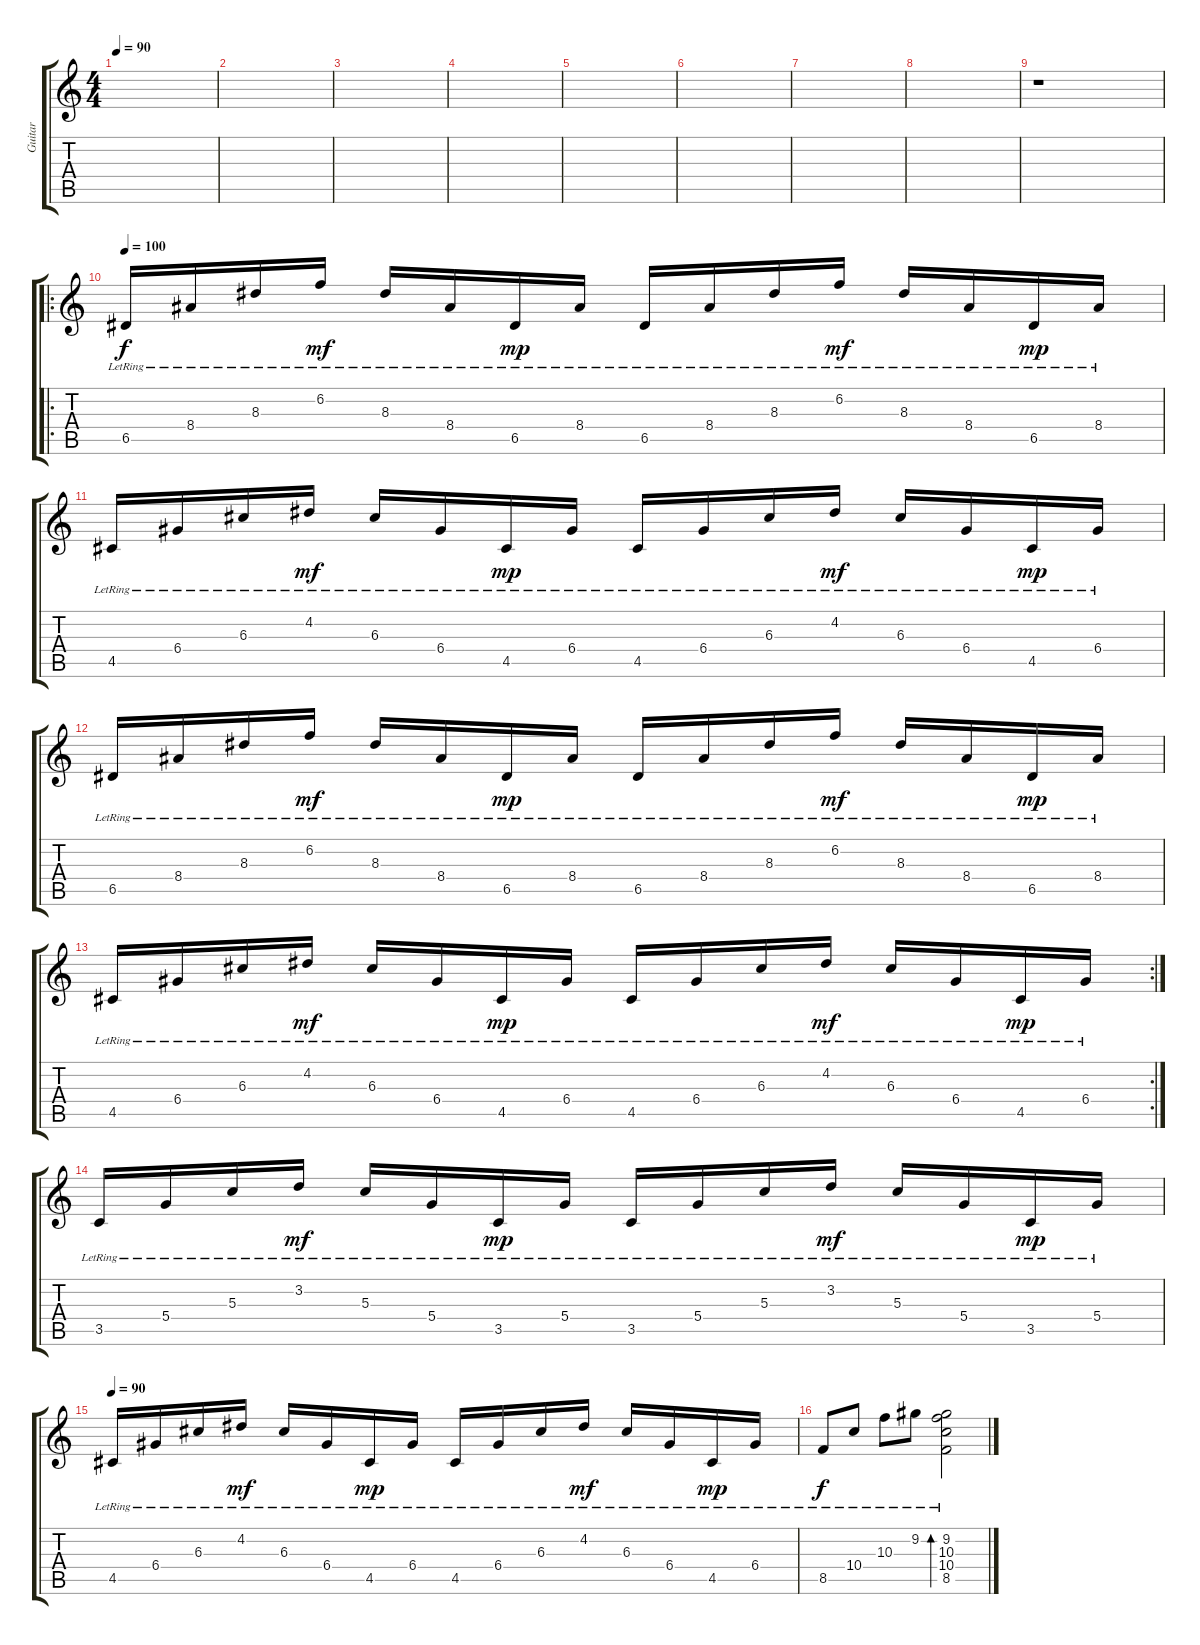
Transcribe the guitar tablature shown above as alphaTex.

\track ("Guitar" "Guitar") {instrument acousticguitarsteel}
\staff {score tabs}
\tuning (E4 B3 G3 D3 A2 E2) {hide}
\ts (4 4)
\tempo 90
\clef g2
\ks c
|
|
|
|
|
|
|
|
r.1 |
\ro
\tempo 100
6.5{lr}.16 8.4{lr}.16 8.3{lr}.16 6.2{lr}.16{dy mf} 8.3{lr}.16 8.4{lr}.16 6.5{lr}.16{dy mp} 8.4{lr}.16 6.5{lr}.16 8.4{lr}.16 8.3{lr}.16 6.2{lr}.16{dy mf} 8.3{lr}.16 8.4{lr}.16 6.5{lr}.16{dy mp} 8.4{lr}.16 |
4.5{lr}.16 6.4{lr}.16 6.3{lr}.16 4.2{lr}.16{dy mf} 6.3{lr}.16 6.4{lr}.16 4.5{lr}.16{dy mp} 6.4{lr}.16 4.5{lr}.16 6.4{lr}.16 6.3{lr}.16 4.2{lr}.16{dy mf} 6.3{lr}.16 6.4{lr}.16 4.5{lr}.16{dy mp} 6.4{lr}.16 |
6.5{lr}.16 8.4{lr}.16 8.3{lr}.16 6.2{lr}.16{dy mf} 8.3{lr}.16 8.4{lr}.16 6.5{lr}.16{dy mp} 8.4{lr}.16 6.5{lr}.16 8.4{lr}.16 8.3{lr}.16 6.2{lr}.16{dy mf} 8.3{lr}.16 8.4{lr}.16 6.5{lr}.16{dy mp} 8.4{lr}.16 |
\rc 2
4.5{lr}.16 6.4{lr}.16 6.3{lr}.16 4.2{lr}.16{dy mf} 6.3{lr}.16 6.4{lr}.16 4.5{lr}.16{dy mp} 6.4{lr}.16 4.5{lr}.16 6.4{lr}.16 6.3{lr}.16 4.2{lr}.16{dy mf} 6.3{lr}.16 6.4{lr}.16 4.5{lr}.16{dy mp} 6.4{lr}.16 |
3.5{lr}.16 5.4{lr}.16 5.3{lr}.16 3.2{lr}.16{dy mf} 5.3{lr}.16 5.4{lr}.16 3.5{lr}.16{dy mp} 5.4{lr}.16 3.5{lr}.16 5.4{lr}.16 5.3{lr}.16 3.2{lr}.16{dy mf} 5.3{lr}.16 5.4{lr}.16 3.5{lr}.16{dy mp} 5.4{lr}.16 |
\tempo 90
4.5{lr}.16 6.4{lr}.16 6.3{lr}.16 4.2{lr}.16{dy mf} 6.3{lr}.16 6.4{lr}.16 4.5{lr}.16{dy mp} 6.4{lr}.16 4.5{lr}.16 6.4{lr}.16 6.3{lr}.16 4.2{lr}.16{dy mf} 6.3{lr}.16 6.4{lr}.16 4.5{lr}.16{dy mp} 6.4{lr}.16 |
8.5{lr}.8{dy f instrument orchestralharp} 10.4{lr}.8 10.3{lr}.8 9.2{lr}.8 (9.2{lr} 10.3{lr} 10.4{lr} 8.5{lr}).2{bd 480}
